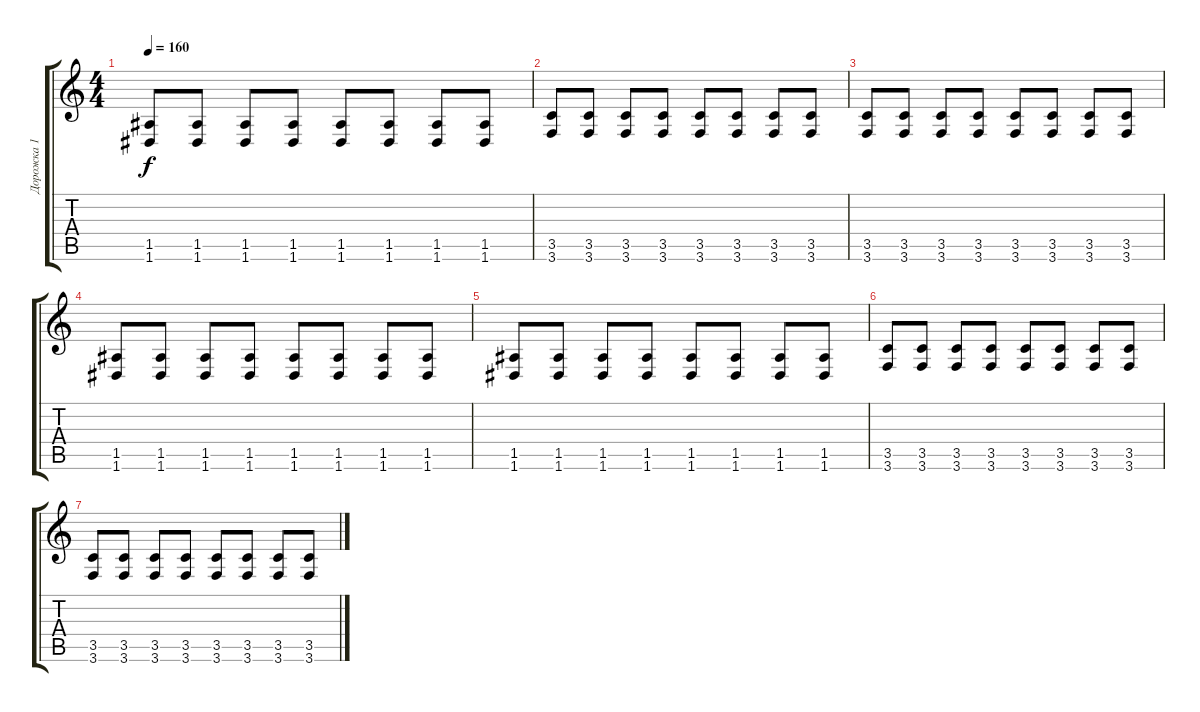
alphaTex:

\track ("Дорожка 1" "Дорожка 1") {instrument overdrivenguitar}
\staff {score tabs}
\tuning (E4 B3 G3 D3 A2 D2) {hide}
\ts (4 4)
\tempo 160
\clef g2
\ks c
(1.5 1.6).8{dy f} (1.5 1.6).8 (1.5 1.6).8 (1.5 1.6).8 (1.5 1.6).8 (1.5 1.6).8 (1.5 1.6).8 (1.5 1.6).8 |
(3.5 3.6).8 (3.5 3.6).8 (3.5 3.6).8 (3.5 3.6).8 (3.5 3.6).8 (3.5 3.6).8 (3.5 3.6).8 (3.5 3.6).8 |
(3.5 3.6).8 (3.5 3.6).8 (3.5 3.6).8 (3.5 3.6).8 (3.5 3.6).8 (3.5 3.6).8 (3.5 3.6).8 (3.5 3.6).8 |
(1.5 1.6).8 (1.5 1.6).8 (1.5 1.6).8 (1.5 1.6).8 (1.5 1.6).8 (1.5 1.6).8 (1.5 1.6).8 (1.5 1.6).8 |
(1.5 1.6).8 (1.5 1.6).8 (1.5 1.6).8 (1.5 1.6).8 (1.5 1.6).8 (1.5 1.6).8 (1.5 1.6).8 (1.5 1.6).8 |
(3.5 3.6).8 (3.5 3.6).8 (3.5 3.6).8 (3.5 3.6).8 (3.5 3.6).8 (3.5 3.6).8 (3.5 3.6).8 (3.5 3.6).8 |
(3.5 3.6).8 (3.5 3.6).8 (3.5 3.6).8 (3.5 3.6).8 (3.5 3.6).8 (3.5 3.6).8 (3.5 3.6).8 (3.5 3.6).8
